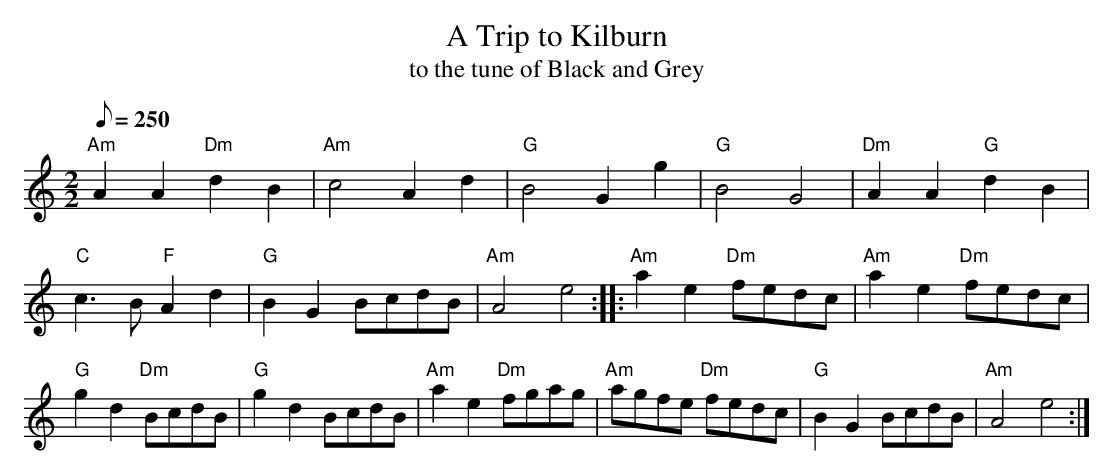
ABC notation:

X:1
T:A Trip to Kilburn
T:to the tune of Black and Grey
M:2/2
L:1/8
Q:250
K:C
"Am"A2A2 "Dm"d2B2 | "Am"c4 A2d2 | \
"G"B4 G2g2 | "G"B4 G4 | \
"Dm"A2A2 "G"d2B2 | "C"c3B "F"A2d2 | \
"G"B2G2 BcdB | "Am"A4 e4 :: \
"Am"a2e2 "Dm"fedc | "Am"a2e2 "Dm"fedc | \
"G"g2d2 "Dm"BcdB | "G"g2d2 BcdB | \
"Am"a2e2 "Dm"fgag | "Am"agfe "Dm"fedc | \
"G"B2G2 BcdB | "Am"A4 e4 :|
